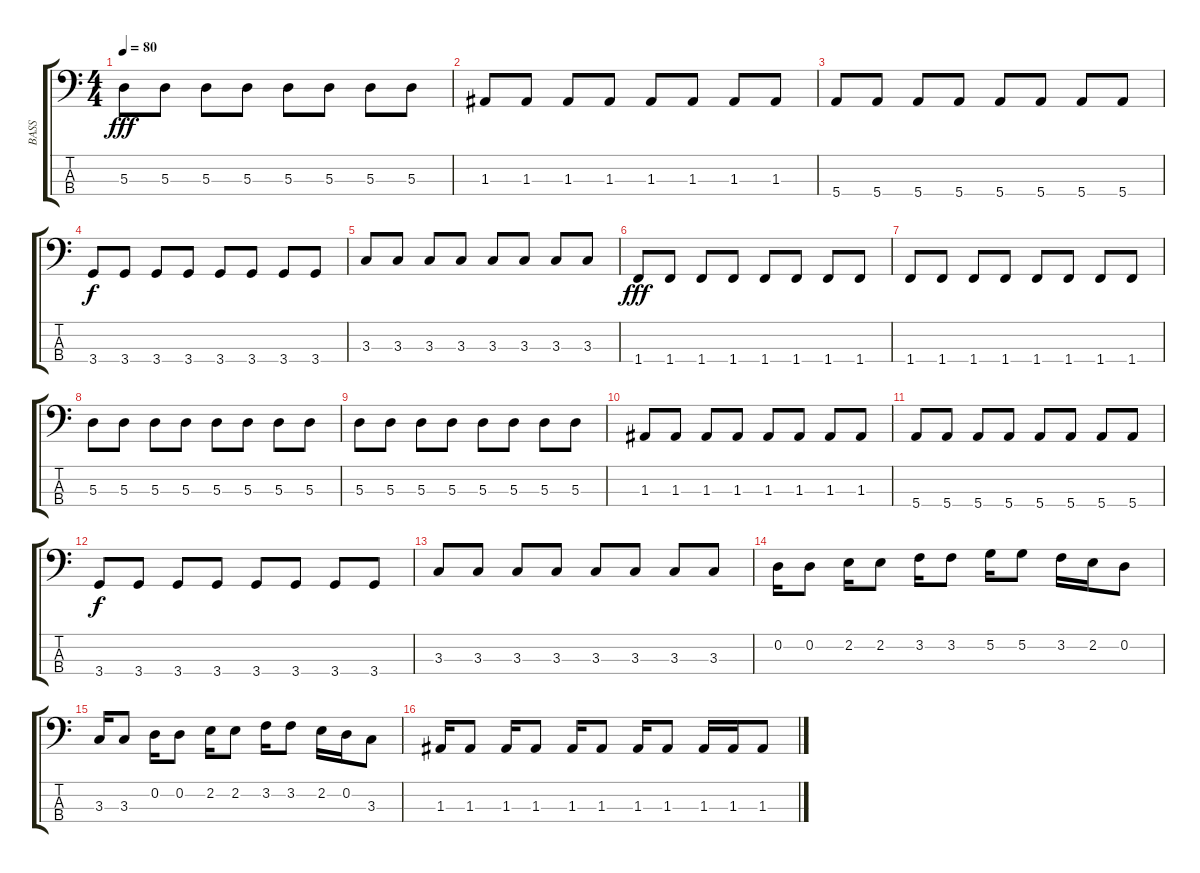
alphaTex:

\track ("BASS" "BASS") {instrument electricbassfinger}
\staff {score tabs}
\tuning (G2 D2 A1 E1) {hide}
\ts (4 4)
\tempo 80
\clef f4
\ks c
5.3.8{dy fff} 5.3.8 5.3.8 5.3.8 5.3.8 5.3.8 5.3.8 5.3.8 |
1.3.8 1.3.8 1.3.8 1.3.8 1.3.8 1.3.8 1.3.8 1.3.8 |
5.4.8 5.4.8 5.4.8 5.4.8 5.4.8 5.4.8 5.4.8 5.4.8 |
3.4.8{dy f} 3.4.8 3.4.8 3.4.8 3.4.8 3.4.8 3.4.8 3.4.8 |
3.3.8 3.3.8 3.3.8 3.3.8 3.3.8 3.3.8 3.3.8 3.3.8 |
1.4.8{dy fff} 1.4.8 1.4.8 1.4.8 1.4.8 1.4.8 1.4.8 1.4.8 |
1.4.8 1.4.8 1.4.8 1.4.8 1.4.8 1.4.8 1.4.8 1.4.8 |
5.3.8 5.3.8 5.3.8 5.3.8 5.3.8 5.3.8 5.3.8 5.3.8 |
5.3.8 5.3.8 5.3.8 5.3.8 5.3.8 5.3.8 5.3.8 5.3.8 |
1.3.8 1.3.8 1.3.8 1.3.8 1.3.8 1.3.8 1.3.8 1.3.8 |
5.4.8 5.4.8 5.4.8 5.4.8 5.4.8 5.4.8 5.4.8 5.4.8 |
3.4.8{dy f} 3.4.8 3.4.8 3.4.8 3.4.8 3.4.8 3.4.8 3.4.8 |
3.3.8 3.3.8 3.3.8 3.3.8 3.3.8 3.3.8 3.3.8 3.3.8 |
0.2.16 0.2.8{beam split} 2.2.16{beam merge} 2.2.8{beam split} 3.2.16 3.2.8 5.2.16 5.2.8 3.2.16 2.2.16 0.2.8 |
3.3.16 3.3.8{beam split} 0.2.16{beam merge} 0.2.8{beam split} 2.2.16 2.2.8 3.2.16 3.2.8 2.2.16 0.2.16 3.3.8 |
1.3.16 1.3.8{beam split} 1.3.16{beam merge} 1.3.8{beam split} 1.3.16 1.3.8 1.3.16 1.3.8 1.3.16 1.3.16 1.3.8
